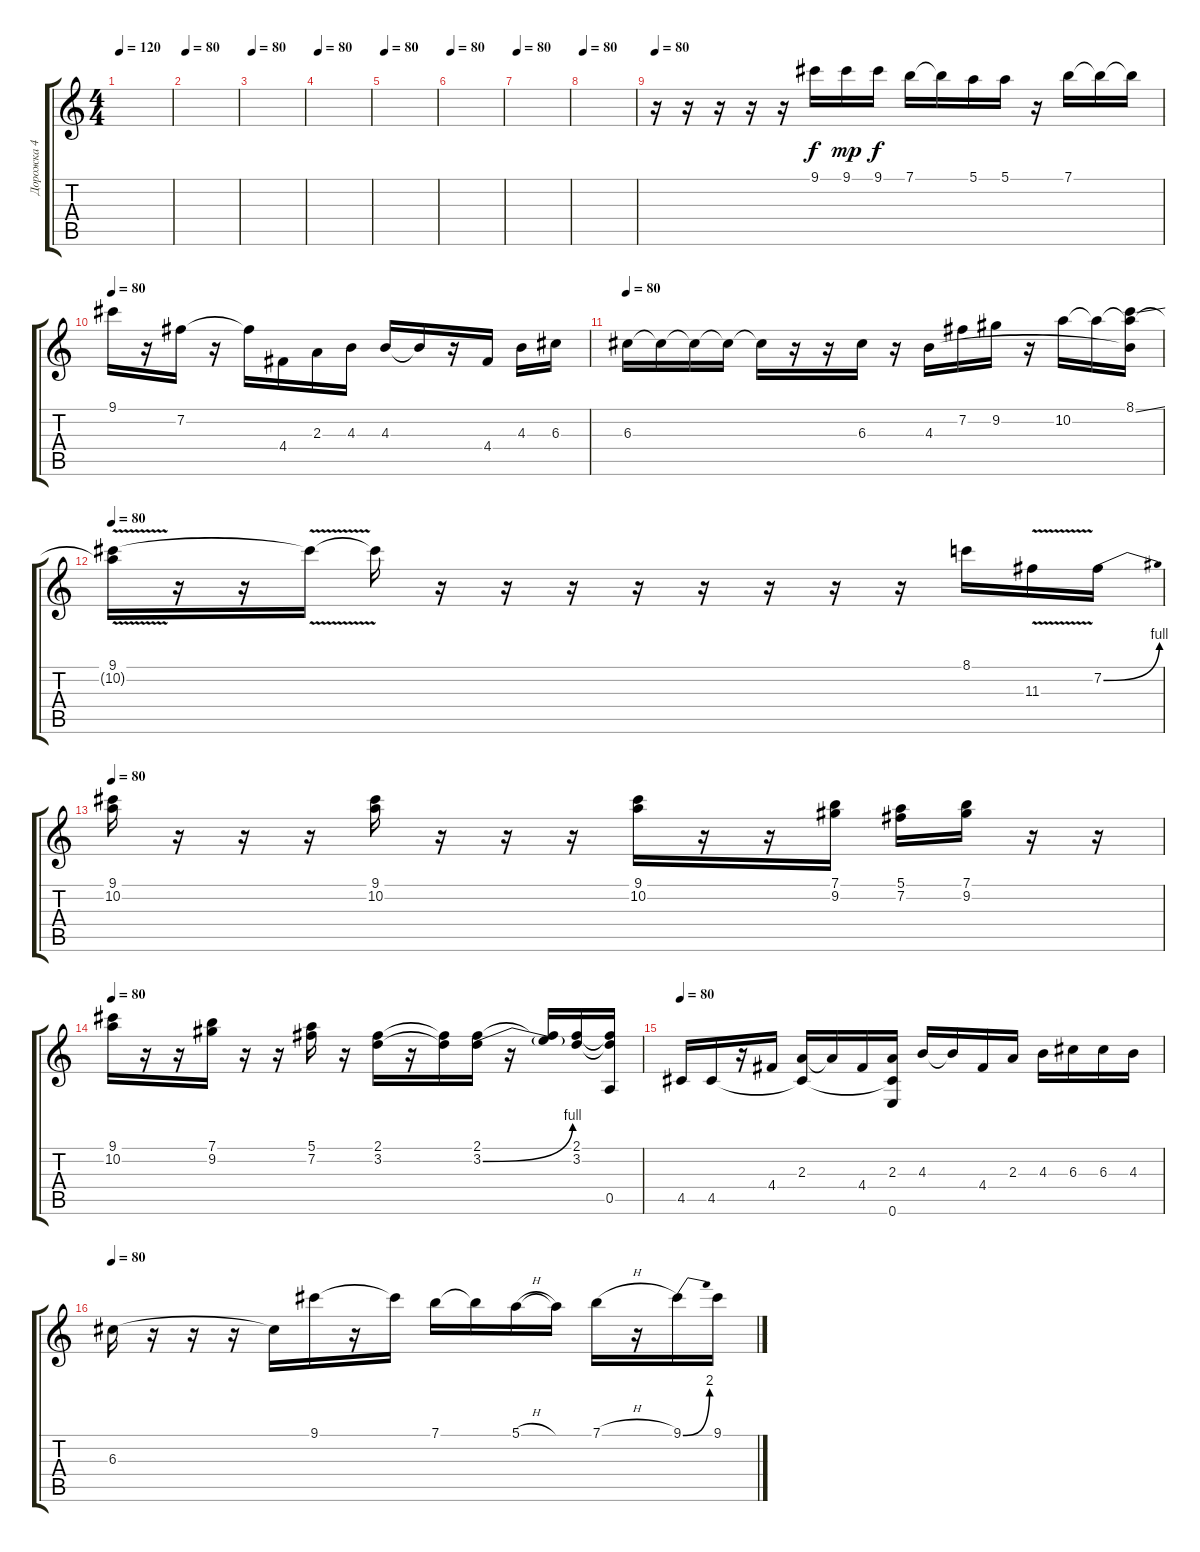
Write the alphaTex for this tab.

\track ("Дорожка 4" "Дорожка 4") {instrument electricguitarjazz}
\staff {score tabs}
\tuning (E4 B3 G3 D3 A2 E2) {hide}
\ts (4 4)
\tempo 120
\tempo 80
\tempo 120
\clef g2
\ks c
|
\tempo 80
|
\tempo 80
|
\tempo 80
|
\tempo 80
|
\tempo 80
|
\tempo 80
|
\tempo 80
|
\tempo 80
r.16 r.16 r.16 r.16 r.16 9.1.16 9.1.16{dy mp} 9.1.16{dy f} 7.1.16 7.1{t}.16 5.1.16 5.1.16 r.16 7.1.16 7.1{t}.16 7.1{t}.16 |
\tempo 80
9.1.16 r.16 7.2.16 r.16 7.2{t}.16 4.4.16 2.3.16 4.3.16 4.3.16 4.3{t}.16 r.16 4.4.16 4.3.16 6.3.16 |
\tempo 80
6.3.16 6.3{t}.16 6.3{t}.16 6.3{t}.16 6.3{t}.16 r.16 r.16 6.3.16 r.16 4.3.16 7.2.16 9.2.16 r.16 10.2.16 10.2{t}.16 (8.1{ss} 10.2{t} 4.3{t}).16 |
\tempo 80
(9.1{v} 10.2{t}).16 r.16 r.16 9.1{t}.16 9.1{t}.16 r.16 r.16 r.16 r.16 r.16 r.16 r.16 r.16 8.1.16 11.3{v}.16 7.2{be (bend 0 0 60 4)}.16 |
\tempo 80
(9.1 10.2).16 r.16 r.16 r.16 (9.1 10.2).16 r.16 r.16 r.16 (9.1 10.2).16 r.16 r.16 (7.1 9.2).16 (5.1 7.2).16 (7.1 9.2).16 r.16 r.16 |
\tempo 80
(9.1 10.2).16 r.16 r.16 (7.1 9.2).16 r.16 r.16 (5.1 7.2).16 r.16 (2.1 3.2).16 r.16 (2.1{t} 3.2{t}).16 (2.1 3.2{be (bend 0 0 60 4)}).16 r.16 (2.1{t} 3.2{t}).16 (2.1 3.2).16 (2.1{t} 3.2{t} 0.5).16 |
\tempo 80
4.5.16 4.5.16 r.16 4.4.16 (2.3 4.5{t}).16 2.3{t}.16 4.4.16 (2.3 4.5{t} 0.6).16 4.3.16 4.3{t}.16 4.4.16 2.3.16 4.3.16 6.3.16 6.3.16 4.3.16 |
\tempo 80
6.3.16 r.16 r.16 r.16 6.3{t}.16 9.1.16 r.16 9.1{t}.16 7.1.16 7.1{t}.16 5.1{h}.16 5.1{t}.16 7.1{h}.16 r.16 9.1{be (bend 0 0 60 8)}.16 9.1.16
